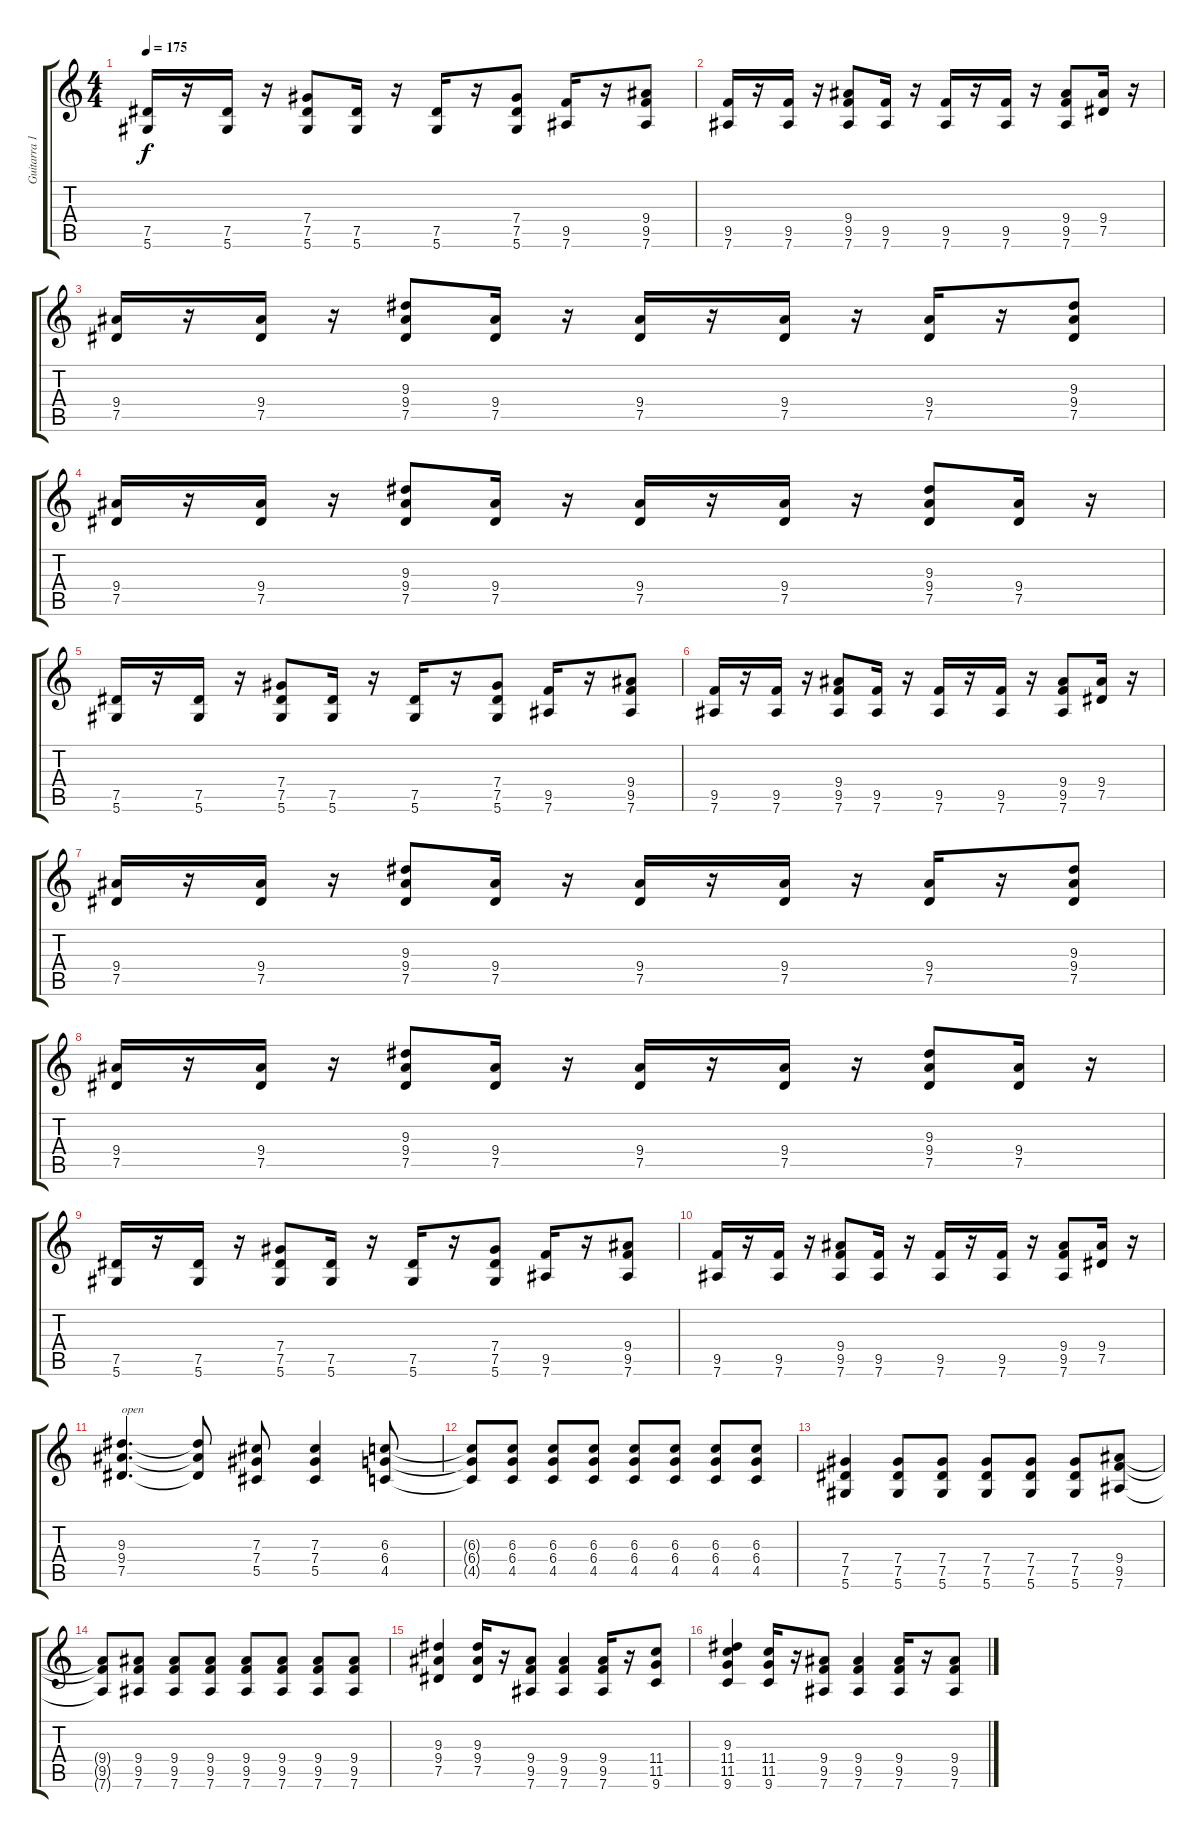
\track ("Guitarra 1" "Guitarra 1") {instrument distortionguitar}
\staff {score tabs}
\tuning (Eb4 Bb3 Gb3 Db3 Ab2 Eb2) {hide}
\ts (4 4)
\tempo 175
\clef g2
\ks c
(7.5 5.6).16{dy f} r.16 (7.5 5.6).16 r.16 (7.4 7.5 5.6).8 (7.5 5.6).16 r.16 (7.5 5.6).16 r.16 (7.4 7.5 5.6).8 (9.5 7.6).16 r.16 (9.4 9.5 7.6).8 |
(9.5 7.6).16 r.16 (9.5 7.6).16 r.16 (9.4 9.5 7.6).8 (9.5 7.6).16 r.16 (9.5 7.6).16 r.16 (9.5 7.6).16 r.16 (9.4 9.5 7.6).8 (9.4 7.5).16 r.16 |
(9.4 7.5).16 r.16 (9.4 7.5).16 r.16 (9.3 9.4 7.5).8 (9.4 7.5).16 r.16 (9.4 7.5).16 r.16 (9.4 7.5).16 r.16 (9.4 7.5).16 r.16 (9.3 9.4 7.5).8 |
(9.4 7.5).16 r.16 (9.4 7.5).16 r.16 (9.3 9.4 7.5).8 (9.4 7.5).16 r.16 (9.4 7.5).16 r.16 (9.4 7.5).16 r.16 (9.3 9.4 7.5).8 (9.4 7.5).16 r.16 |
(7.5 5.6).16 r.16 (7.5 5.6).16 r.16 (7.4 7.5 5.6).8 (7.5 5.6).16 r.16 (7.5 5.6).16 r.16 (7.4 7.5 5.6).8 (9.5 7.6).16 r.16 (9.4 9.5 7.6).8 |
(9.5 7.6).16 r.16 (9.5 7.6).16 r.16 (9.4 9.5 7.6).8 (9.5 7.6).16 r.16 (9.5 7.6).16 r.16 (9.5 7.6).16 r.16 (9.4 9.5 7.6).8 (9.4 7.5).16 r.16 |
(9.4 7.5).16 r.16 (9.4 7.5).16 r.16 (9.3 9.4 7.5).8 (9.4 7.5).16 r.16 (9.4 7.5).16 r.16 (9.4 7.5).16 r.16 (9.4 7.5).16 r.16 (9.3 9.4 7.5).8 |
(9.4 7.5).16 r.16 (9.4 7.5).16 r.16 (9.3 9.4 7.5).8 (9.4 7.5).16 r.16 (9.4 7.5).16 r.16 (9.4 7.5).16 r.16 (9.3 9.4 7.5).8 (9.4 7.5).16 r.16 |
(7.5 5.6).16 r.16 (7.5 5.6).16 r.16 (7.4 7.5 5.6).8 (7.5 5.6).16 r.16 (7.5 5.6).16 r.16 (7.4 7.5 5.6).8 (9.5 7.6).16 r.16 (9.4 9.5 7.6).8 |
(9.5 7.6).16 r.16 (9.5 7.6).16 r.16 (9.4 9.5 7.6).8 (9.5 7.6).16 r.16 (9.5 7.6).16 r.16 (9.5 7.6).16 r.16 (9.4 9.5 7.6).8 (9.4 7.5).16 r.16 |
(9.3 9.4 7.5).4{d txt "open"} (9.3{t} 9.4{t} 7.5{t}).8 (7.3 7.4 5.5).8 (7.3 7.4 5.5).4 (6.3 6.4 4.5).8 |
(6.3{t} 6.4{t} 4.5{t}).8 (6.3 6.4 4.5).8 (6.3 6.4 4.5).8 (6.3 6.4 4.5).8 (6.3 6.4 4.5).8 (6.3 6.4 4.5).8 (6.3 6.4 4.5).8 (6.3 6.4 4.5).8 |
(7.4 7.5 5.6).4 (7.4 7.5 5.6).8 (7.4 7.5 5.6).8 (7.4 7.5 5.6).8 (7.4 7.5 5.6).8 (7.4 7.5 5.6).8 (9.4 9.5 7.6).8 |
(9.4{t} 9.5{t} 7.6{t}).8 (9.4 9.5 7.6).8 (9.4 9.5 7.6).8 (9.4 9.5 7.6).8 (9.4 9.5 7.6).8 (9.4 9.5 7.6).8 (9.4 9.5 7.6).8 (9.4 9.5 7.6).8 |
(9.3 9.4 7.5).4 (9.3 9.4 7.5).16 r.16 (9.4 9.5 7.6).8 (9.4 9.5 7.6).4 (9.4 9.5 7.6).16 r.16 (11.4 11.5 9.6).8 |
(9.3 11.4 11.5 9.6).4 (11.4 11.5 9.6).16 r.16 (9.4 9.5 7.6).8 (9.4 9.5 7.6).4 (9.4 9.5 7.6).16 r.16 (9.4 9.5 7.6).8
